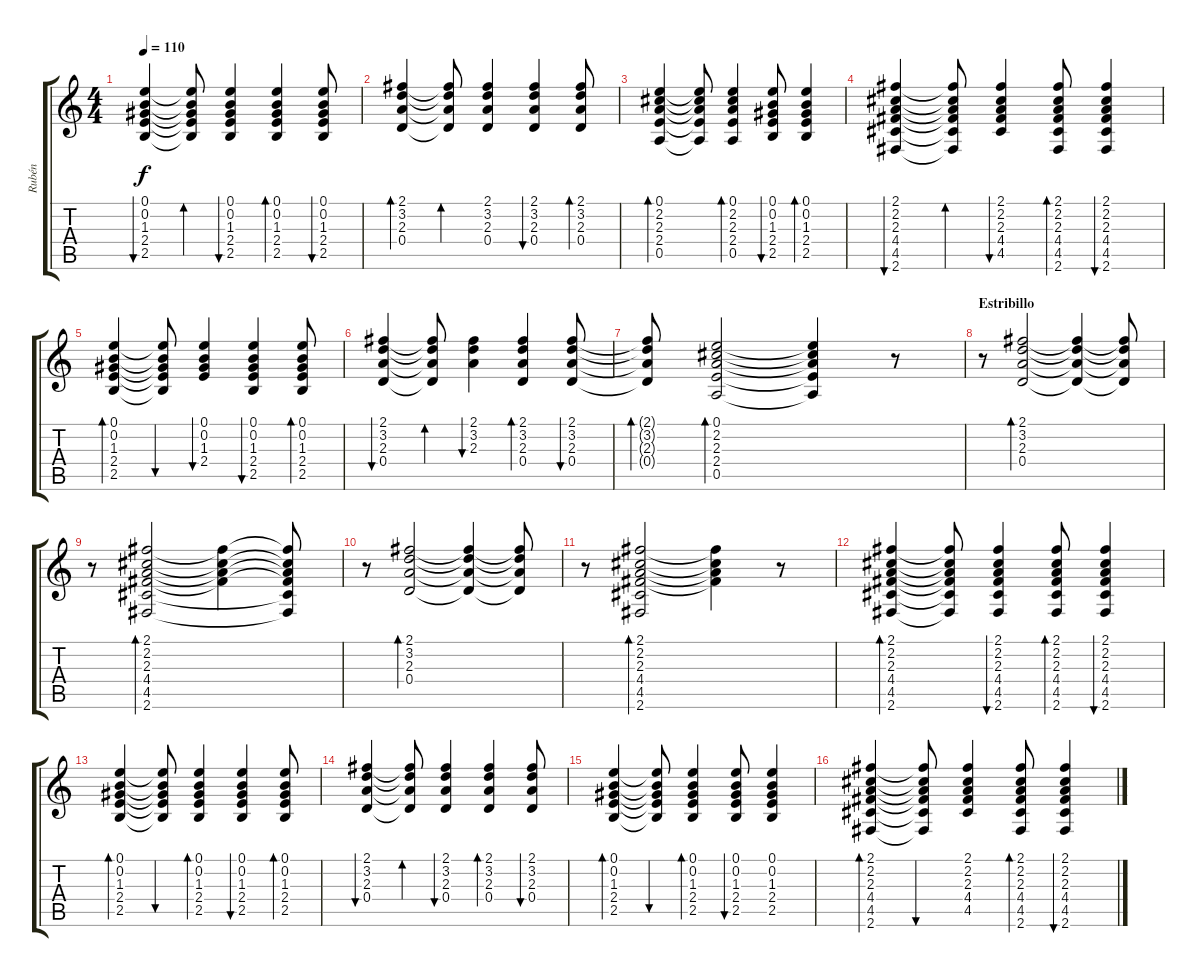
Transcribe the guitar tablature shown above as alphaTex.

\track ("Rubén" "Rubén") {instrument acousticguitarsteel}
\staff {score tabs}
\tuning (E4 B3 G3 D3 A2 E2) {hide}
\ts (4 4)
\tempo 110
\clef g2
\ks c
(0.1 0.2 1.3 2.4 2.5).4{bu 60 dy f} (0.1{t} 0.2{t} 1.3{t} 2.4{t} 2.5{t}).8{bd 60} (0.1 0.2 1.3 2.4 2.5).4{bu 60} (0.1 0.2 1.3 2.4 2.5).4{bd 60} (0.1 0.2 1.3 2.4 2.5).8{bu 60} |
(2.1 3.2 2.3 0.4).4{bd 60} (2.1{t} 3.2{t} 2.3{t} 0.4{t}).8{bd 60} (2.1 3.2 2.3 0.4).4 (2.1 3.2 2.3 0.4).4{bu 60} (2.1 3.2 2.3 0.4).8{bd 60} |
(0.1 2.2 2.3 2.4 0.5).4{bd 60} (0.1{t} 2.2{t} 2.3{t} 2.4{t} 0.5{t}).8 (0.1 2.2 2.3 2.4 0.5).4{bd 60} (0.1 0.2 1.3 2.4 2.5).8{bu 60} (0.1 0.2 1.3 2.4 2.5).4{bd 60} |
(2.1 2.2 2.3 4.4 4.5 2.6).4{bu 60} (2.1{t} 2.2{t} 2.3{t} 4.4{t} 4.5{t} 2.6{t}).8{bd 60} (2.1 2.2 2.3 4.4 4.5).4{bu 60} (2.1 2.2 2.3 4.4 4.5 2.6).8{bd 60} (2.1 2.2 2.3 4.4 4.5 2.6).4{bu 60} |
(0.1 0.2 1.3 2.4 2.5).4{bd 60} (0.1{t} 0.2{t} 1.3{t} 2.4{t} 2.5{t}).8{bu 60} (0.1 0.2 1.3 2.4).4{bu 60} (0.1 0.2 1.3 2.4 2.5).4{bu 60} (0.1 0.2 1.3 2.4 2.5).8{bd 60} |
(2.1 3.2 2.3 0.4).4{bu 60} (2.1{t} 3.2{t} 2.3{t} 0.4{t}).8{bd 60} (2.1 3.2 2.3).4{bu 60} (2.1 3.2 2.3 0.4).4{bd 60} (2.1 3.2 2.3 0.4).8{bu 60} |
(2.1{t} 3.2{t} 2.3{t} 0.4{t}).8{bd 60} (0.1 2.2 2.3 2.4 0.5).2{bd 60} (0.1{t} 2.2{t} 2.3{t} 2.4{t} 0.5{t}).4 r.8 |
\section ("" "Estribillo")
r.8 (2.1 3.2 2.3 0.4).2{bd 60} (2.1{t} 3.2{t} 2.3{t} 0.4{t}).4 (2.1{t} 3.2{t} 2.3{t} 0.4{t}).8 |
r.8 (2.1 2.2 2.3 4.4 4.5 2.6).2{bd 60} (2.1{t} 2.2{t} 2.3{t} 4.4{t}).4 (2.1{t} 2.2{t} 2.3{t} 4.4{t} 4.5{t} 2.6{t}).8 |
r.8 (2.1 3.2 2.3 0.4).2{bd 60} (2.1{t} 3.2{t} 2.3{t} 0.4{t}).4 (2.1{t} 3.2{t} 2.3{t} 0.4{t}).8 |
r.8 (2.1 2.2 2.3 4.4 4.5 2.6).2{bd 60} (2.1{t} 2.2{t} 2.3{t} 4.4{t}).4 r.8 |
(2.1 2.2 2.3 4.4 4.5 2.6).4{bd 30} (2.1{t} 2.2{t} 2.3{t} 4.4{t} 4.5{t} 2.6{t}).8 (2.1 2.2 2.3 4.4 4.5 2.6).4{bu 30} (2.1 2.2 2.3 4.4 4.5 2.6).8{bd 60} (2.1 2.2 2.3 4.4 4.5 2.6).4{bu 60} |
(0.1 0.2 1.3 2.4 2.5).4{bd 60} (0.1{t} 0.2{t} 1.3{t} 2.4{t} 2.5{t}).8{bu 60} (0.1 0.2 1.3 2.4 2.5).4{bd 60} (0.1 0.2 1.3 2.4 2.5).4{bu 60} (0.1 0.2 1.3 2.4 2.5).8{bd 60} |
(2.1 3.2 2.3 0.4).4{bu 60} (2.1{t} 3.2{t} 2.3{t} 0.4{t}).8{bd 60} (2.1 3.2 2.3 0.4).4{bu 60} (2.1 3.2 2.3 0.4).4{bd 60} (2.1 3.2 2.3 0.4).8{bu 60} |
(0.1 0.2 1.3 2.4 2.5).4{bd 60} (0.1{t} 0.2{t} 1.3{t} 2.4{t} 2.5{t}).8{bu 60} (0.1 0.2 1.3 2.4 2.5).4{bd 60} (0.1 0.2 1.3 2.4 2.5).8{bu 60} (0.1 0.2 1.3 2.4 2.5).4 |
(2.1 2.2 2.3 4.4 4.5 2.6).4{bd 60} (2.1{t} 2.2{t} 2.3{t} 4.4{t} 4.5{t} 2.6{t}).8{bu 60} (2.1 2.2 2.3 4.4 4.5).4 (2.1 2.2 2.3 4.4 4.5 2.6).8{bd 60} (2.1 2.2 2.3 4.4 4.5 2.6).4{bu 60}
